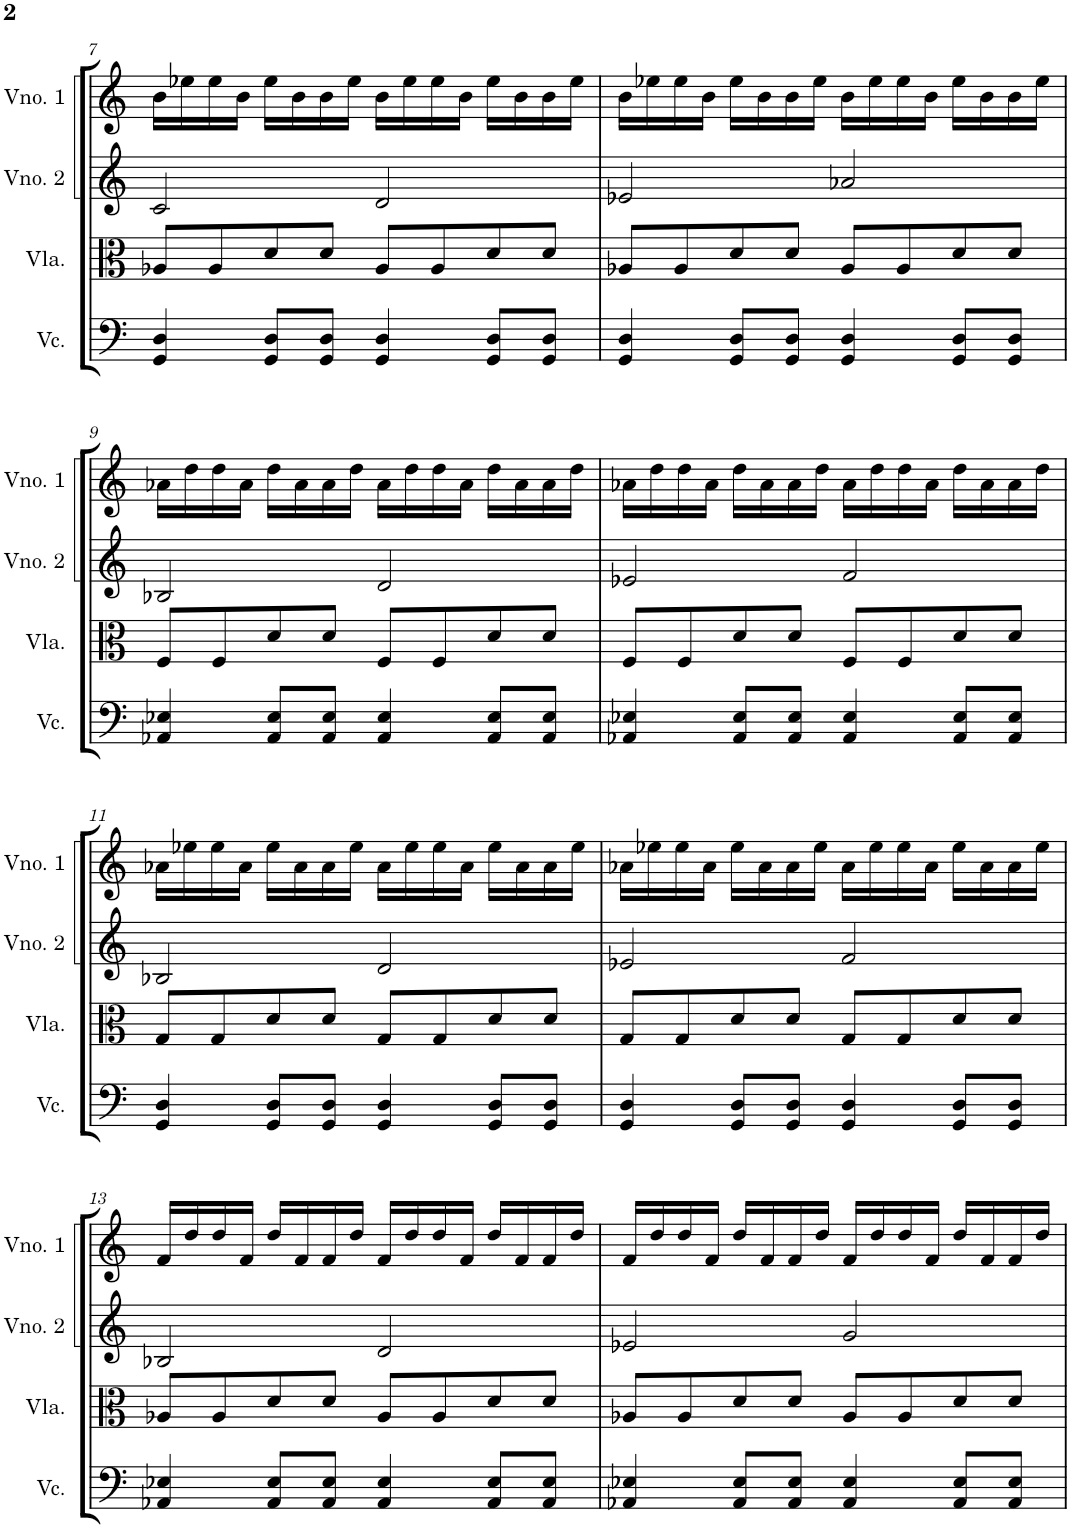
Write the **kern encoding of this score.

**kern	**kern	**kern	**kern
*part4	*part3	*part2	*part1
*staff4	*staff3	*staff2	*staff1
*I"Violoncelo	*I"Viola	*I"Violino 2	*I"Violino 1
*I'Vc.	*I'Vla.	*I'Vno. 2	*I'Vno. 1
!!LO:PB:g=z
*clefF4	*clefC3	*clefG2	*clefG2
*k[]	*k[]	*k[]	*k[]
*M4/4	*M4/4	*M4/4	*M4/4
=7	=7	=7	=7
4GG/ 4D/	8A-X/L	2c/	16b\LL
.	.	.	16ee-X\
.	8A-/	.	16ee-\
.	.	.	16b\JJ
8GG/ 8D/L	8d/	.	16ee-\LL
.	.	.	16b\
8GG/ 8D/J	8d/J	.	16b\
.	.	.	16ee-\JJ
4GG/ 4D/	8A-/L	2d/	16b\LL
.	.	.	16ee-\
.	8A-/	.	16ee-\
.	.	.	16b\JJ
8GG/ 8D/L	8d/	.	16ee-\LL
.	.	.	16b\
8GG/ 8D/J	8d/J	.	16b\
.	.	.	16ee-\JJ
=8	=8	=8	=8
4GG/ 4D/	8A-X/L	2e-X/	16b\LL
.	.	.	16ee-X\
.	8A-/	.	16ee-\
.	.	.	16b\JJ
8GG/ 8D/L	8d/	.	16ee-\LL
.	.	.	16b\
8GG/ 8D/J	8d/J	.	16b\
.	.	.	16ee-\JJ
4GG/ 4D/	8A-/L	2a-X/	16b\LL
.	.	.	16ee-\
.	8A-/	.	16ee-\
.	.	.	16b\JJ
8GG/ 8D/L	8d/	.	16ee-\LL
.	.	.	16b\
8GG/ 8D/J	8d/J	.	16b\
.	.	.	16ee-\JJ
!!LO:LB:g=z
=9	=9	=9	=9
4AA-X/ 4E-X/	8F/L	2B-X/	16a-X\LL
.	.	.	16dd\
.	8F/	.	16dd\
.	.	.	16a-\JJ
8AA-/ 8E-/L	8d/	.	16dd\LL
.	.	.	16a-\
8AA-/ 8E-/J	8d/J	.	16a-\
.	.	.	16dd\JJ
4AA-/ 4E-/	8F/L	2d/	16a-\LL
.	.	.	16dd\
.	8F/	.	16dd\
.	.	.	16a-\JJ
8AA-/ 8E-/L	8d/	.	16dd\LL
.	.	.	16a-\
8AA-/ 8E-/J	8d/J	.	16a-\
.	.	.	16dd\JJ
=10	=10	=10	=10
4AA-X/ 4E-X/	8F/L	2e-X/	16a-X\LL
.	.	.	16dd\
.	8F/	.	16dd\
.	.	.	16a-\JJ
8AA-/ 8E-/L	8d/	.	16dd\LL
.	.	.	16a-\
8AA-/ 8E-/J	8d/J	.	16a-\
.	.	.	16dd\JJ
4AA-/ 4E-/	8F/L	2f/	16a-\LL
.	.	.	16dd\
.	8F/	.	16dd\
.	.	.	16a-\JJ
8AA-/ 8E-/L	8d/	.	16dd\LL
.	.	.	16a-\
8AA-/ 8E-/J	8d/J	.	16a-\
.	.	.	16dd\JJ
!!LO:LB:g=z
=11	=11	=11	=11
4GG/ 4D/	8G/L	2B-X/	16a-X\LL
.	.	.	16ee-X\
.	8G/	.	16ee-\
.	.	.	16a-\JJ
8GG/ 8D/L	8d/	.	16ee-\LL
.	.	.	16a-\
8GG/ 8D/J	8d/J	.	16a-\
.	.	.	16ee-\JJ
4GG/ 4D/	8G/L	2d/	16a-\LL
.	.	.	16ee-\
.	8G/	.	16ee-\
.	.	.	16a-\JJ
8GG/ 8D/L	8d/	.	16ee-\LL
.	.	.	16a-\
8GG/ 8D/J	8d/J	.	16a-\
.	.	.	16ee-\JJ
=12	=12	=12	=12
4GG/ 4D/	8G/L	2e-X/	16a-X\LL
.	.	.	16ee-X\
.	8G/	.	16ee-\
.	.	.	16a-\JJ
8GG/ 8D/L	8d/	.	16ee-\LL
.	.	.	16a-\
8GG/ 8D/J	8d/J	.	16a-\
.	.	.	16ee-\JJ
4GG/ 4D/	8G/L	2f/	16a-\LL
.	.	.	16ee-\
.	8G/	.	16ee-\
.	.	.	16a-\JJ
8GG/ 8D/L	8d/	.	16ee-\LL
.	.	.	16a-\
8GG/ 8D/J	8d/J	.	16a-\
.	.	.	16ee-\JJ
!!LO:LB:g=z
=13	=13	=13	=13
4AA-X/ 4E-X/	8A-X/L	2B-X/	16f/LL
.	.	.	16dd/
.	8A-/	.	16dd/
.	.	.	16f/JJ
8AA-/ 8E-/L	8d/	.	16dd/LL
.	.	.	16f/
8AA-/ 8E-/J	8d/J	.	16f/
.	.	.	16dd/JJ
4AA-/ 4E-/	8A-/L	2d/	16f/LL
.	.	.	16dd/
.	8A-/	.	16dd/
.	.	.	16f/JJ
8AA-/ 8E-/L	8d/	.	16dd/LL
.	.	.	16f/
8AA-/ 8E-/J	8d/J	.	16f/
.	.	.	16dd/JJ
=14	=14	=14	=14
4AA-X/ 4E-X/	8A-X/L	2e-X/	16f/LL
.	.	.	16dd/
.	8A-/	.	16dd/
.	.	.	16f/JJ
8AA-/ 8E-/L	8d/	.	16dd/LL
.	.	.	16f/
8AA-/ 8E-/J	8d/J	.	16f/
.	.	.	16dd/JJ
4AA-/ 4E-/	8A-/L	2g/	16f/LL
.	.	.	16dd/
.	8A-/	.	16dd/
.	.	.	16f/JJ
8AA-/ 8E-/L	8d/	.	16dd/LL
.	.	.	16f/
8AA-/ 8E-/J	8d/J	.	16f/
.	.	.	16dd/JJ
=	=	=	=
*-	*-	*-	*-
